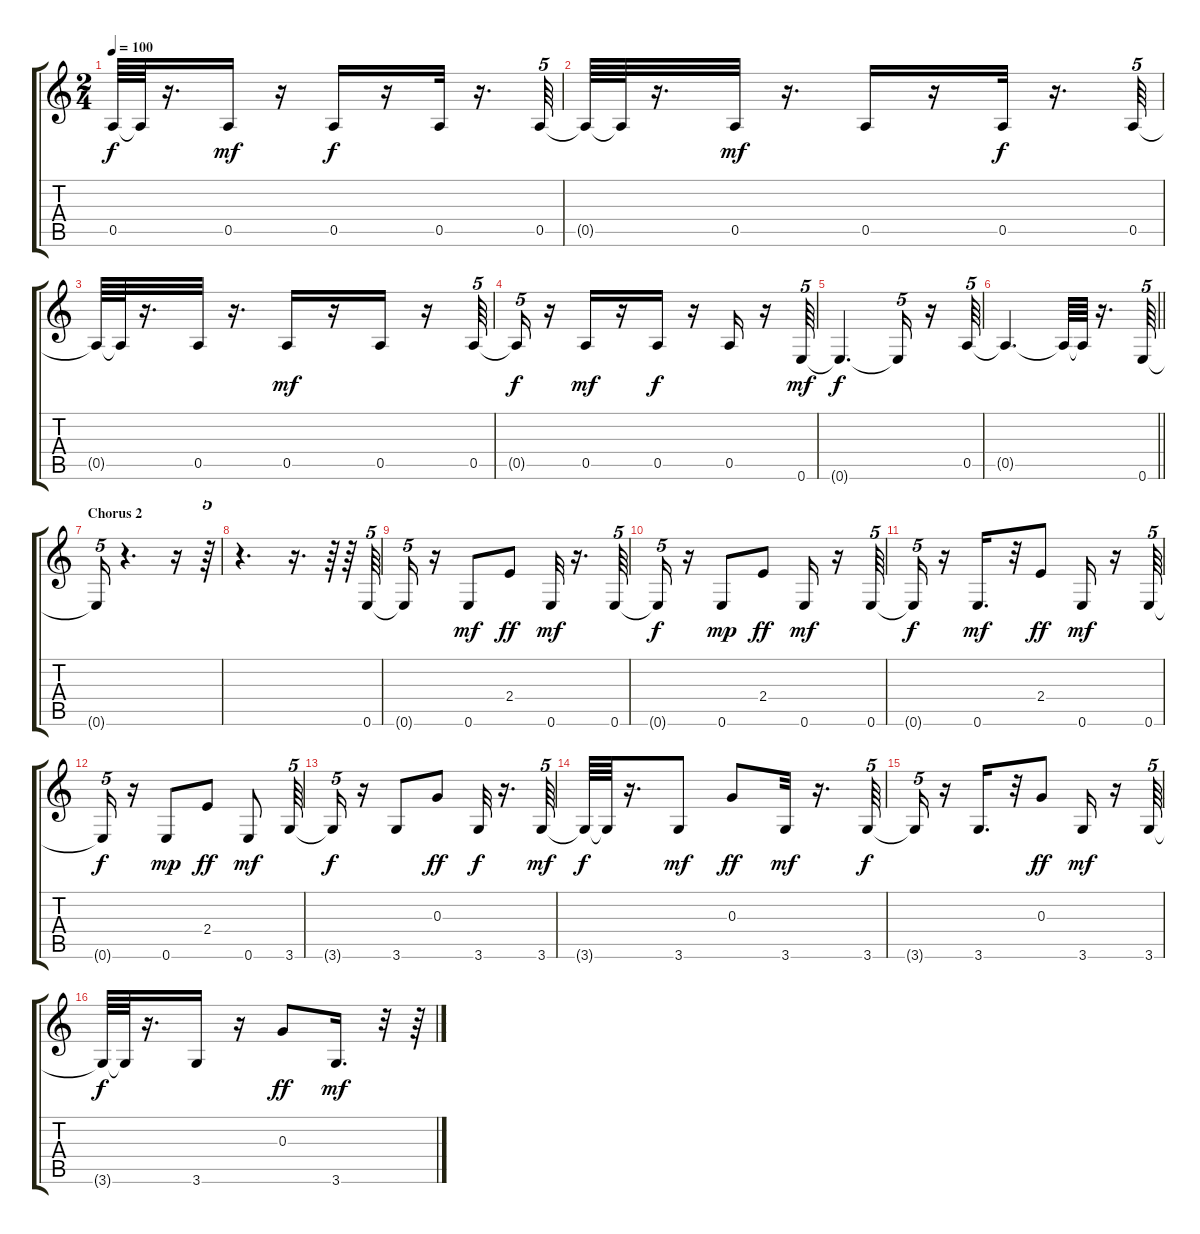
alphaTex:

\track "" {instrument electricbasspick}
\staff {score tabs}
\tuning (E4 B3 G3 D3 A2 E2) {hide}
\ts (2 4)
\tempo 100
\clef g2
\ks c
0.5{t}.64{dy f} 0.5{t}.64 r.16{d} 0.5.16{dy mf} r.16 0.5.16{dy f} r.16 0.5.32 r.16{d} 0.5.64{tu (5 4)} |
0.5{t}.64 0.5{t}.64 r.16{d} 0.5.32{dy mf} r.16{d} 0.5.16 r.16 0.5.32{dy f} r.16{d} 0.5.64{tu (5 4)} |
0.5{t}.64 0.5{t}.64 r.16{d} 0.5.32 r.16{d} 0.5.16{dy mf} r.16 0.5.16 r.16 0.5.64{tu (5 4)} |
0.5{t}.16{tu (5 4) dy f} r.16 0.5.16{dy mf} r.16 0.5.16{dy f} r.16 0.5.16 r.16 0.6.64{tu (5 4) dy mf} |
0.6{t}.4{d dy f} 0.6{t}.16{tu (5 4)} r.16 0.5.64{tu (5 4)} |
\barLineRight lightlight
0.5{t}.4{d} 0.5{t}.64 0.5{t}.64 r.16{d} 0.6.64{tu (5 4)} |
\section ("" "Chorus 2")
0.6{t}.16{tu (5 4)} r.4{d} r.16 r.64{tu (5 4)} |
r.4{d} r.16{d} r.64 r.64 0.6.64{tu (5 4)} |
0.6{t}.16{tu (5 4)} r.16 0.6.8{dy mf} 2.4.8{dy ff} 0.6.32{dy mf} r.16{d} 0.6.64{tu (5 4)} |
0.6{t}.16{tu (5 4) dy f} r.16 0.6.8{dy mp} 2.4.8{dy ff} 0.6.16{dy mf} r.16 0.6.64{tu (5 4)} |
0.6{t}.16{tu (5 4) dy f} r.16 0.6.16{d dy mf} r.32 2.4.8{dy ff} 0.6.16{dy mf} r.16 0.6.64{tu (5 4)} |
0.6{t}.16{tu (5 4) dy f} r.16 0.6.8{dy mp} 2.4.8{dy ff} 0.6.8{dy mf} 3.6.64{tu (5 4)} |
3.6{t}.16{tu (5 4) dy f} r.16 3.6.8 0.3.8{dy ff} 3.6.32{dy f} r.16{d} 3.6.64{tu (5 4) dy mf} |
3.6{t}.64{dy f} 3.6{t}.64 r.16{d} 3.6.8{dy mf} 0.3.8{dy ff} 3.6.32{dy mf} r.16{d} 3.6.64{tu (5 4) dy f} |
3.6{t}.16{tu (5 4)} r.16 3.6.16{d} r.32 0.3.8{dy ff} 3.6.16{dy mf} r.16 3.6.64{tu (5 4)} |
3.6{t}.64{dy f} 3.6{t}.64 r.16{d} 3.6.16 r.16 0.3.8{dy ff} 3.6.16{d dy mf} r.32 r.64{tu (5 4)}
